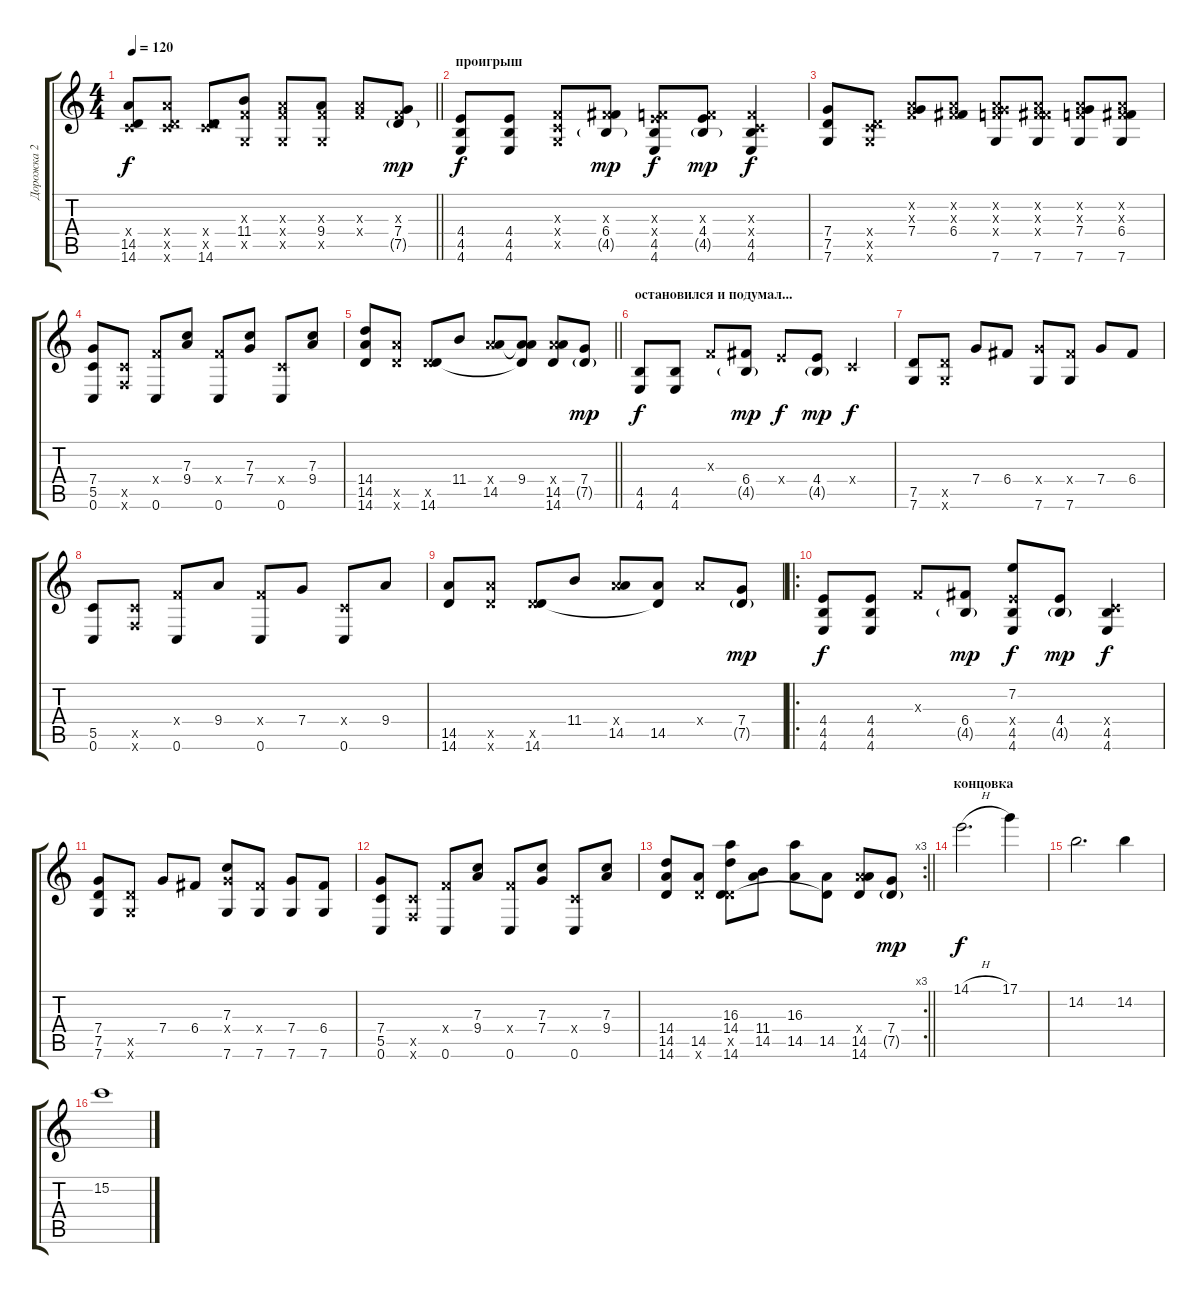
\track ("Дорожка 2" "Дорожка 2") {instrument overdrivenguitar}
\staff {score tabs}
\tuning (D4 A3 F3 C3 G2 C2) {hide}
\ts (4 4)
\tempo 120
\clef g2
\barLineRight lightlight
\ks c
(0.4{x} 14.5 14.6).8{dy f} (0.4{x} 14.5{x} 14.6{x}).8 (0.4{x} 7.5{x} 14.6).8 (0.3{x} 11.4 0.5{x}).8 (0.3{x} 9.4{x} 0.5{x}).8 (0.3{x} 9.4 0.5{x}).8 (0.3{x} 9.4{x}).8 (0.3{x} 7.4 7.5{g}).8{dy mp} |
\section ("" "проигрыш")
(4.4 4.5 4.6).8{dy f volume 2} (4.4 4.5 4.6).8 (0.3{x} 0.4{x} 0.5{x}).8 (0.3{x} 6.4 4.5{g}).8{dy mp} (0.3{x} 4.4{x} 4.5 4.6).8{dy f} (0.3{x} 4.4 4.5{g}).8{dy mp} (0.3{x} 0.4{x} 4.5 4.6).4{dy f} |
(7.4 7.5 7.6).8 (0.4{x} 7.5{x} 7.6{x}).8 (0.2{x} 0.3{x} 7.4).8 (0.2{x} 0.3{x} 6.4).8 (0.2{x} 0.3{x} 7.4{x} 7.6).8 (0.2{x} 0.3{x} 6.4{x} 7.6).8 (0.2{x} 0.3{x} 7.4 7.6).8 (0.2{x} 0.3{x} 6.4 7.6).8 |
(7.4 5.5 0.6).8 (5.5{x} 5.6{x}).8 (5.4{x} 0.6).8 (7.3 9.4).8 (5.4{x} 0.6).8 (7.3 7.4).8 (0.4{x} 0.6).8 (7.3 9.4).8 |
\barLineRight lightlight
(14.4 14.5 14.6).8 (14.5{x} 14.6{x}).8 (7.5{x} 14.6).8 11.4.8 (9.4{x} 14.5).8 (9.4 14.5{t} 14.6{t}).8 (9.4{x} 14.5 14.6).8 (7.4 7.5{g}).8{dy mp} |
\section ("" "остановился и подумал...")
(4.5 4.6).8{dy f} (4.5 4.6).8 0.3{x}.8 (6.4 4.5{g}).8{dy mp} 4.4{x}.8{dy f} (4.4 4.5{g}).8{dy mp} 0.4{x}.4{dy f} |
(7.5 7.6).8 (7.5{x} 7.6{x}).8 7.4.8 6.4.8 (7.4{x} 7.6).8 (6.4{x} 7.6).8 7.4.8 6.4.8 |
(5.5 0.6).8 (5.5{x} 5.6{x}).8 (5.4{x} 0.6).8 9.4.8 (5.4{x} 0.6).8 7.4.8 (0.4{x} 0.6).8 9.4.8 |
(14.5 14.6).8 (14.5{x} 14.6{x}).8 (7.5{x} 14.6).8 11.4.8 (9.4{x} 14.5).8 (14.5 14.6{t}).8 9.4{x}.8 (7.4 7.5{g}).8{dy mp} |
\ro
(4.4 4.5 4.6).8{dy f} (4.4 4.5 4.6).8 0.3{x}.8 (6.4 4.5{g}).8{dy mp} (7.2 4.4{x} 4.5 4.6).8{dy f} (4.4 4.5{g}).8{dy mp} (0.4{x} 4.5 4.6).4{dy f} |
(7.4 7.5 7.6).8 (7.5{x} 7.6{x}).8 7.4.8 6.4.8 (7.3 7.4{x} 7.6).8 (6.4{x} 7.6).8 (7.4 7.6).8 (6.4 7.6).8 |
(7.4 5.5 0.6).8 (5.5{x} 5.6{x}).8 (5.4{x} 0.6).8 (7.3 9.4).8 (5.4{x} 0.6).8 (7.3 7.4).8 (0.4{x} 0.6).8 (7.3 9.4).8 |
\rc 3
\barLineRight lightlight
(14.4 14.5 14.6).8 (14.5 14.6{x}).8 (16.3 14.4 7.5{x} 14.6).8 (11.4 14.5).8 (16.3 14.5).8 (14.5 14.6{t}).8 (9.4{x} 14.5 14.6).8 (7.4 7.5{g}).8{dy mp} |
\section ("" "концовка")
14.1{h}.2{d dy f volume 4 instrument distortionguitar} 17.1.4 |
14.2.2{d} 14.2.4 |
15.2.1
